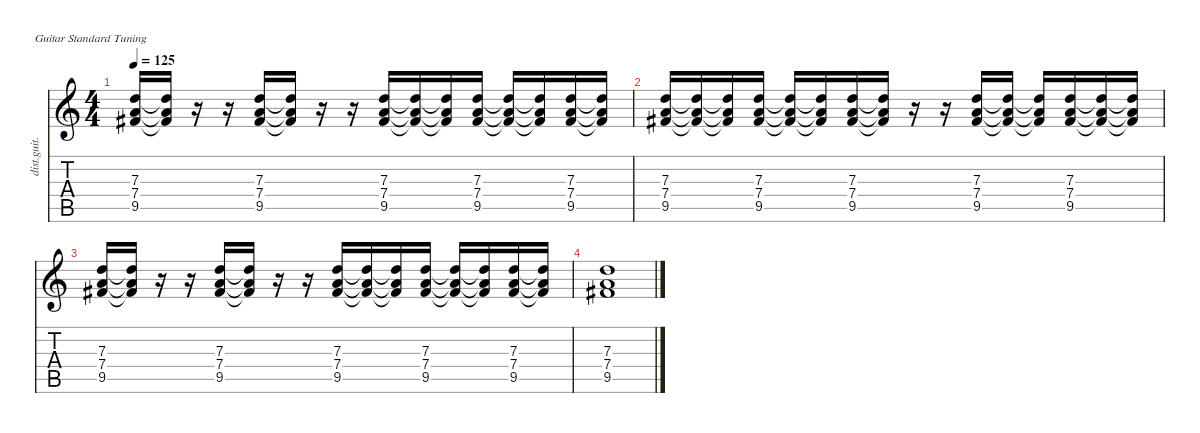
\defaultSystemsLayout 4
\hideDynamics
\bracketExtendMode nobrackets
\otherSystemsTrackNameOrientation horizontal
\track ("L" "dist.guit.") {instrument distortionguitar}
\staff {score tabs}
\tuning (E4 B3 G3 D3 A2 E2)
\ts (4 4)
\tempo 125
\clef g2
\ks c
(9.5{acc #} 7.4 7.3).16{dy mf beam Up} (9.5{t acc #} 7.4{t} 7.3{t}).16{beam Up} r.16{beam Up} r.16{beam Up} (7.3 7.4 9.5{acc #}).16{beam Up} (7.3{t} 7.4{t} 9.5{t acc #}).16{beam Up} r.16{beam Up} r.16{beam Up} (9.5{acc #} 7.4 7.3).16{beam Up} (9.5{t acc #} 7.4{t} 7.3{t}).16{beam Up} (9.5{t acc #} 7.4{t} 7.3{t}).16{beam Up} (7.3 7.4 9.5{acc #}).16{beam Up} (7.3{t} 7.4{t} 9.5{t acc #}).16{beam Up} (7.3{t} 7.4{t} 9.5{t acc #}).16{beam Up} (9.5{acc #} 7.4 7.3).16{beam Up} (9.5{t acc #} 7.4{t} 7.3{t}).16{beam Up} |
(9.5{acc #} 7.4 7.3).16{beam Up} (9.5{t acc #} 7.4{t} 7.3{t}).16{beam Up} (9.5{t acc #} 7.4{t} 7.3{t}).16{beam Up} (9.5{acc #} 7.4 7.3).16{beam Up} (9.5{t acc #} 7.4{t} 7.3{t}).16{beam Up} (9.5{t acc #} 7.4{t} 7.3{t}).16{beam Up} (7.3 7.4 9.5{acc #}).16{beam Up} (7.3{t} 7.4{t} 9.5{t acc #}).16{beam Up} r.16{beam Up} r.16{beam Up} (9.5{acc #} 7.4 7.3).16{beam Up} (9.5{t acc #} 7.4{t} 7.3{t}).16{beam Up} (9.5{t acc #} 7.4{t} 7.3{t}).16{beam Up} (7.3 7.4 9.5{acc #}).16{beam Up} (7.3{t} 7.4{t} 9.5{t acc #}).16{beam Up} (7.3{t} 7.4{t} 9.5{t acc #}).16{beam Up} |
(9.5{acc #} 7.4 7.3).16{beam Up} (9.5{t acc #} 7.4{t} 7.3{t}).16{beam Up} r.16{beam Up} r.16{beam Up} (7.3 7.4 9.5{acc #}).16{beam Up} (7.3{t} 7.4{t} 9.5{t acc #}).16{beam Up} r.16{beam Up} r.16{beam Up} (9.5{acc #} 7.4 7.3).16{beam Up} (9.5{t acc #} 7.4{t} 7.3{t}).16{beam Up} (9.5{t acc #} 7.4{t} 7.3{t}).16{beam Up} (7.3 7.4 9.5{acc #}).16{beam Up} (7.3{t} 7.4{t} 9.5{t acc #}).16{beam Up} (7.3{t} 7.4{t} 9.5{t acc #}).16{beam Up} (9.5{acc #} 7.4 7.3).16{beam Up} (9.5{t acc #} 7.4{t} 7.3{t}).16{beam Up} |
(9.5{acc #} 7.4 7.3).1{beam Up}
